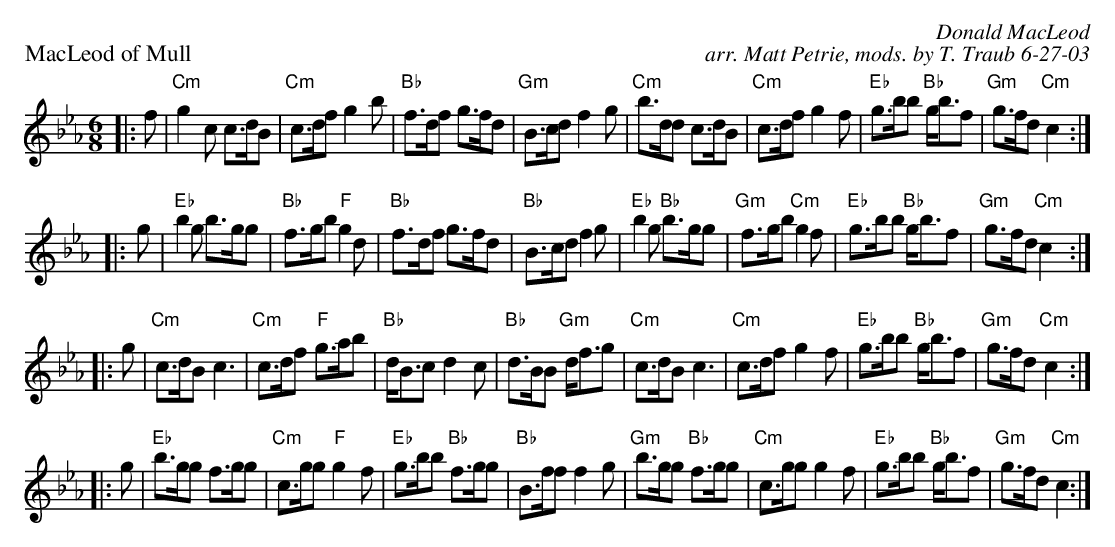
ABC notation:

X:1
P:MacLeod of Mull
C:Donald MacLeod
C:arr. Matt Petrie, mods. by T. Traub 6-27-03
M:6/8
K:Eb
L:1/8
|: f|"Cm"g2 c c>dB|"Cm"c>df g2 b|"Bb"f>df g>fd|"Gm" B>cd f2 g|"Cm"b>dd c>dB|"Cm"c>df g2 f|"Eb"g>bb "Bb"g<bf|"Gm"g>fd "Cm"c2 :|
|: g|"Eb"b2 g b>gg|"Bb"f>gb "F"g2 d|"Bb"f>df g>fd|"Bb"B>cd f2 g|"Eb"b2 g "Bb"b>gg|"Gm"f>gb "Cm"g2 f|"Eb"g>bb "Bb"g<bf|"Gm"g>fd "Cm"c2 :|
|: g|"Cm"c>dB c3|"Cm"c>df "F"g>ab|"Bb"d<Bc d2 c|"Bb"d>BB "Gm"d<fg|"Cm"c>dB c3|"Cm"c>df g2 f|"Eb"g>bb "Bb"g<bf|"Gm"g>fd "Cm"c2 :|
|: g|"Eb"b>gg f>gg|"Cm"c>gg "F"g2 f|"Eb"g>bb "Bb"f>gg|"Bb"B>ff f2 g|"Gm"b>gg "Bb"f>gg|"Cm"c>gg g2 f|"Eb"g>bb "Bb"g<bf|"Gm"g>fd "Cm"c2 :|
